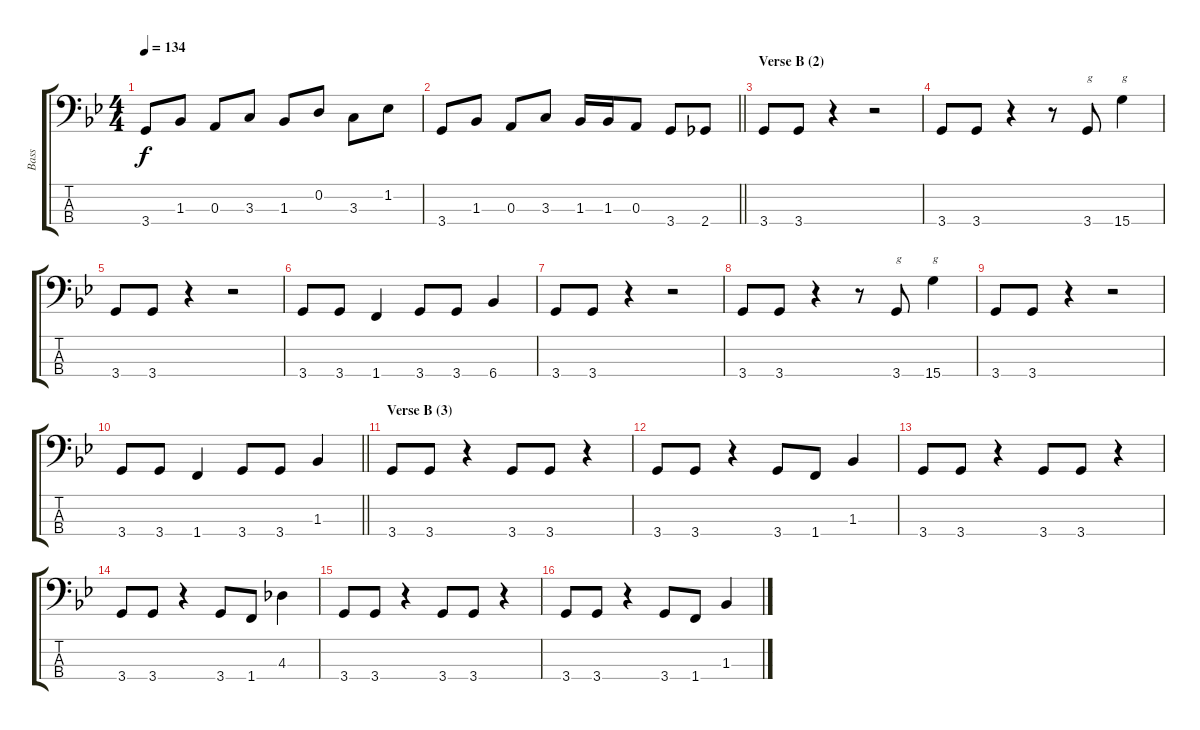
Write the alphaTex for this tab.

\track ("Bass" "Bass") {instrument electricbasspick}
\staff {score tabs}
\tuning (G2 D2 A1 E1) {hide}
\ts (4 4)
\tempo 134
\clef f4
\ks gminor
3.4.8{dy f} 1.3.8 0.3.8 3.3.8 1.3.8 0.2.8 3.3.8 1.2.8 |
\barLineRight lightlight
3.4.8 1.3.8 0.3.8 3.3.8 1.3.16 1.3.16 0.3.8 3.4.8 2.4.8 |
\section ("" "Verse B (2)")
3.4.8 3.4.8 r.4 r.2 |
3.4.8 3.4.8 r.4 r.8 3.4.8{txt "g"} 15.4.4{txt "g"} |
3.4.8 3.4.8 r.4 r.2 |
3.4.8 3.4.8 1.4.4 3.4.8 3.4.8 6.4.4 |
3.4.8 3.4.8 r.4 r.2 |
3.4.8 3.4.8 r.4 r.8 3.4.8{txt "g"} 15.4.4{txt "g"} |
3.4.8 3.4.8 r.4 r.2 |
\barLineRight lightlight
3.4.8 3.4.8 1.4.4 3.4.8 3.4.8 1.3.4 |
\section ("" "Verse B (3)")
3.4.8 3.4.8 r.4 3.4.8 3.4.8 r.4 |
3.4.8 3.4.8 r.4 3.4.8 1.4.8 1.3.4 |
3.4.8 3.4.8 r.4 3.4.8 3.4.8 r.4 |
3.4.8 3.4.8 r.4 3.4.8 1.4.8 4.3.4 |
3.4.8 3.4.8 r.4 3.4.8 3.4.8 r.4 |
3.4.8 3.4.8 r.4 3.4.8 1.4.8 1.3.4
